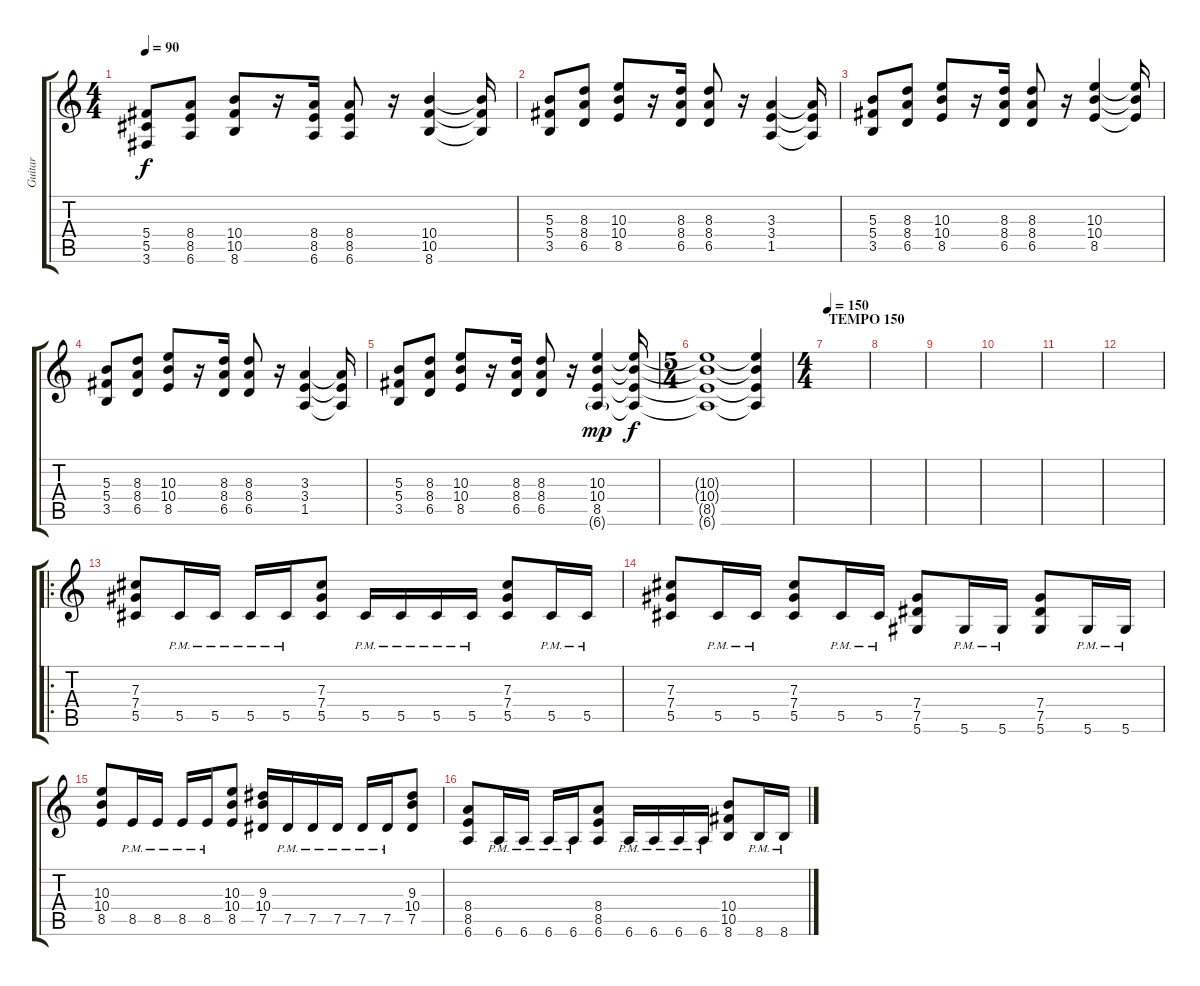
\track ("Guitar" "Guitar") {instrument distortionguitar}
\staff {score tabs}
\tuning (Eb4 Bb3 Gb3 Db3 Ab2 Eb2) {hide}
\ts (4 4)
\tempo 90
\clef g2
\ks c
(5.4 5.5 3.6).8{dy f} (8.4 8.5 6.6).8 (10.4 10.5 8.6).8 r.16 (8.4 8.5 6.6).16 (8.4 8.5 6.6).8 r.16 (10.4 10.5 8.6).4 (10.4{t} 10.5{t} 8.6{t}).16 |
(5.3 5.4 3.5).8 (8.3 8.4 6.5).8 (10.3 10.4 8.5).8 r.16 (8.3 8.4 6.5).16 (8.3 8.4 6.5).8 r.16 (3.3 3.4 1.5).4 (3.3{t} 3.4{t} 1.5{t}).16 |
(5.3 5.4 3.5).8 (8.3 8.4 6.5).8 (10.3 10.4 8.5).8 r.16 (8.3 8.4 6.5).16 (8.3 8.4 6.5).8 r.16 (10.3 10.4 8.5).4 (10.3{t} 10.4{t} 8.5{t}).16 |
(5.3 5.4 3.5).8 (8.3 8.4 6.5).8 (10.3 10.4 8.5).8 r.16 (8.3 8.4 6.5).16 (8.3 8.4 6.5).8 r.16 (3.3 3.4 1.5).4 (3.3{t} 3.4{t} 1.5{t}).16 |
(5.3 5.4 3.5).8 (8.3 8.4 6.5).8 (10.3 10.4 8.5).8 r.16 (8.3 8.4 6.5).16 (8.3 8.4 6.5).8 r.16 (10.3 10.4 8.5 6.6{g}).4{dy mp} (10.3{t} 10.4{t} 8.5{t} 6.6{t}).16{dy f} |
\ts (5 4)
(10.3{t} 10.4{t} 8.5{t} 6.6{t}).1 (10.3{t} 10.4{t} 8.5{t} 6.6{t}).4 |
\ts (4 4)
\section ("" "TEMPO 150")
\tempo 150
|
|
|
|
|
|
\ro
(7.3 7.4 5.5).8 5.5{pm}.16 5.5{pm}.16 5.5{pm}.16 5.5{pm}.16 (7.3 7.4 5.5).8 5.5{pm}.16 5.5{pm}.16 5.5{pm}.16 5.5{pm}.16 (7.3 7.4 5.5).8 5.5{pm}.16 5.5{pm}.16 |
(7.3 7.4 5.5).8 5.5{pm}.16 5.5{pm}.16 (7.3 7.4 5.5).8 5.5{pm}.16 5.5{pm}.16 (7.4 7.5 5.6).8 5.6{pm}.16 5.6{pm}.16 (7.4 7.5 5.6).8 5.6{pm}.16 5.6{pm}.16 |
(10.3 10.4 8.5).8 8.5{pm}.16 8.5{pm}.16 8.5{pm}.16 8.5{pm}.16 (10.3 10.4 8.5).8 (9.3 10.4 7.5).16 7.5{pm}.16 7.5{pm}.16 7.5{pm}.16 7.5{pm}.16 7.5{pm}.16 (9.3 10.4 7.5).8 |
(8.4 8.5 6.6).8 6.6{pm}.16 6.6{pm}.16 6.6{pm}.16 6.6{pm}.16 (8.4 8.5 6.6).8 6.6{pm}.16 6.6{pm}.16 6.6{pm}.16 6.6{pm}.16 (10.4 10.5 8.6).8 8.6{pm}.16 8.6{pm}.16
